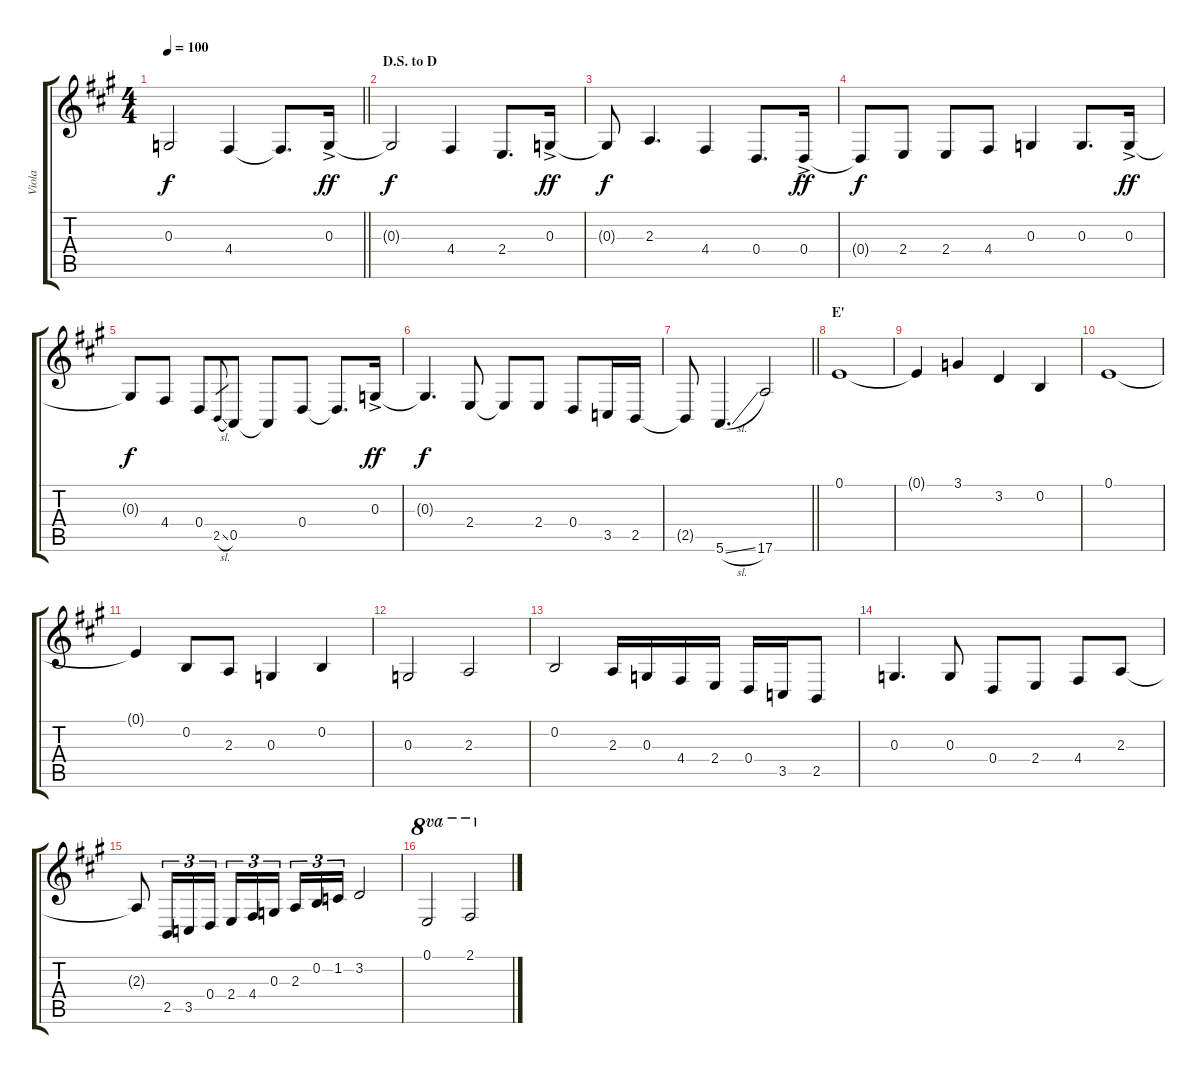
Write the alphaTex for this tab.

\track ("Viola" "Viola") {instrument viola}
\staff {score tabs}
\tuning (E4 B3 G3 D3 A2 E2) {hide}
\ts (4 4)
\tempo 100
\clef g2
\barLineRight lightlight
\ks a
0.3.2{dy f} 4.4.4{volume 11} 4.4{t}.8{d} 0.3{ac}.16{dy ff} |
\section ("" "D.S. to D")
0.3{t}.2{dy f} 4.4.4 2.4.8{d} 0.3{ac}.16{dy ff} |
0.3{t}.8{dy f} 2.3.4{d} 4.4.4 0.4.8{d} 0.4{ac}.16{dy ff} |
0.4{t}.8{dy f} 2.4.8 2.4.8 4.4.8 0.3.4 0.3.8{d} 0.3{ac}.16{dy ff} |
0.3{t}.8{dy f} 4.4.8 0.4.8 2.5{sl}.8{gr} 0.5.8 0.5{t}.8 0.4.8 0.4{t}.8{d} 0.3{ac}.16{dy ff} |
0.3{t}.4{d dy f} 2.4.8 2.4{t}.8 2.4.8 0.4.8 3.5.16 2.5.16 |
\barLineRight lightlight
2.5{t}.8 5.6{sl}.4{d} 17.6.2{volume 12} |
\section ("" "E'")
0.1.1 |
0.1{t}.4 3.1.4 3.2.4 0.2.4 |
0.1.1 |
0.1{t}.4 0.2.8 2.3.8 0.3.4 0.2.4 |
0.3.2 2.3.2 |
0.2.2 2.3.16 0.3.16 4.4.16 2.4.16 0.4.16 3.5.16 2.5.8 |
0.3.4{d} 0.3.8 0.4.8 2.4.8 4.4.8 2.3.8 |
2.3{t}.8 2.5.16{tu (3 2)} 3.5.16{tu (3 2)} 0.4.16{tu (3 2)} 2.4.16{tu (3 2)} 4.4.16{tu (3 2)} 0.3.16{tu (3 2) beam splitsecondary} 2.3.16{tu (3 2)} 0.2.16{tu (3 2)} 1.2.16{tu (3 2)} 3.2.2 |
0.1.2{ot 8va} 2.1.2{ot 8va}
